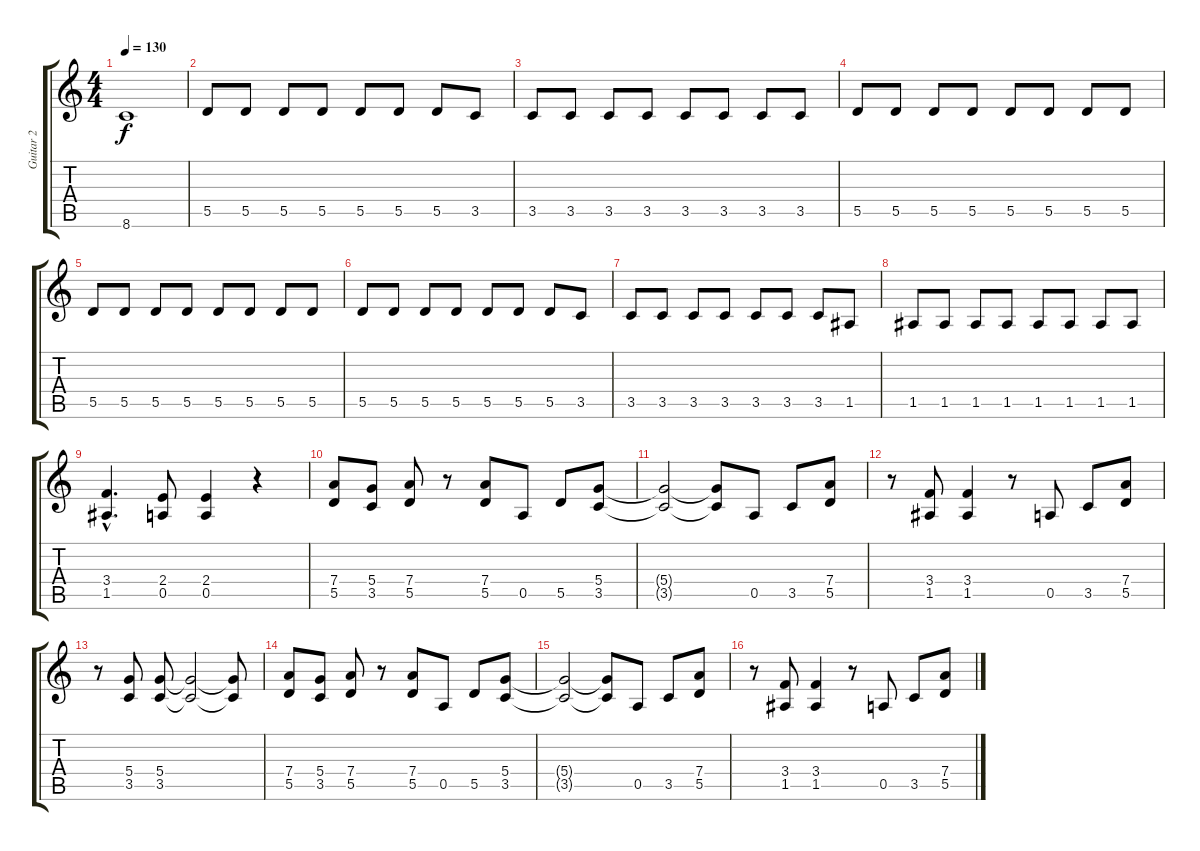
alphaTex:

\track ("Guitar 2" "Guitar 2") {instrument distortionguitar}
\staff {score tabs}
\tuning (E4 B3 G3 D3 A2 E2) {hide}
\ts (4 4)
\tempo 130
\clef g2
\ks c
8.6{t}.1{dy f} |
5.5.8 5.5.8 5.5.8 5.5.8 5.5.8 5.5.8 5.5.8 3.5.8 |
3.5.8 3.5.8 3.5.8 3.5.8 3.5.8 3.5.8 3.5.8 3.5.8 |
5.5.8 5.5.8 5.5.8 5.5.8 5.5.8 5.5.8 5.5.8 5.5.8 |
5.5.8 5.5.8 5.5.8 5.5.8 5.5.8 5.5.8 5.5.8 5.5.8 |
5.5.8 5.5.8 5.5.8 5.5.8 5.5.8 5.5.8 5.5.8 3.5.8 |
3.5.8 3.5.8 3.5.8 3.5.8 3.5.8 3.5.8 3.5.8 1.5.8 |
1.5.8 1.5.8 1.5.8 1.5.8 1.5.8 1.5.8 1.5.8 1.5.8 |
(3.4{hac} 1.5{hac}).4{d} (2.4 0.5).8 (2.4 0.5).4 r.4 |
(7.4 5.5).8 (5.4 3.5).8 (7.4 5.5).8 r.8 (7.4 5.5).8 0.5.8 5.5.8 (5.4 3.5).8 |
(5.4{t} 3.5{t}).2 (5.4{t} 3.5{t}).8 0.5.8 3.5.8 (7.4 5.5).8 |
r.8 (3.4 1.5).8 (3.4 1.5).4 r.8 0.5.8 3.5.8 (7.4 5.5).8 |
r.8 (5.4 3.5).8 (5.4 3.5).8 (5.4{t} 3.5{t}).2 (5.4{t} 3.5{t}).8 |
(7.4 5.5).8 (5.4 3.5).8 (7.4 5.5).8 r.8 (7.4 5.5).8 0.5.8 5.5.8 (5.4 3.5).8 |
(5.4{t} 3.5{t}).2 (5.4{t} 3.5{t}).8 0.5.8 3.5.8 (7.4 5.5).8 |
r.8 (3.4 1.5).8 (3.4 1.5).4 r.8 0.5.8 3.5.8 (7.4 5.5).8
